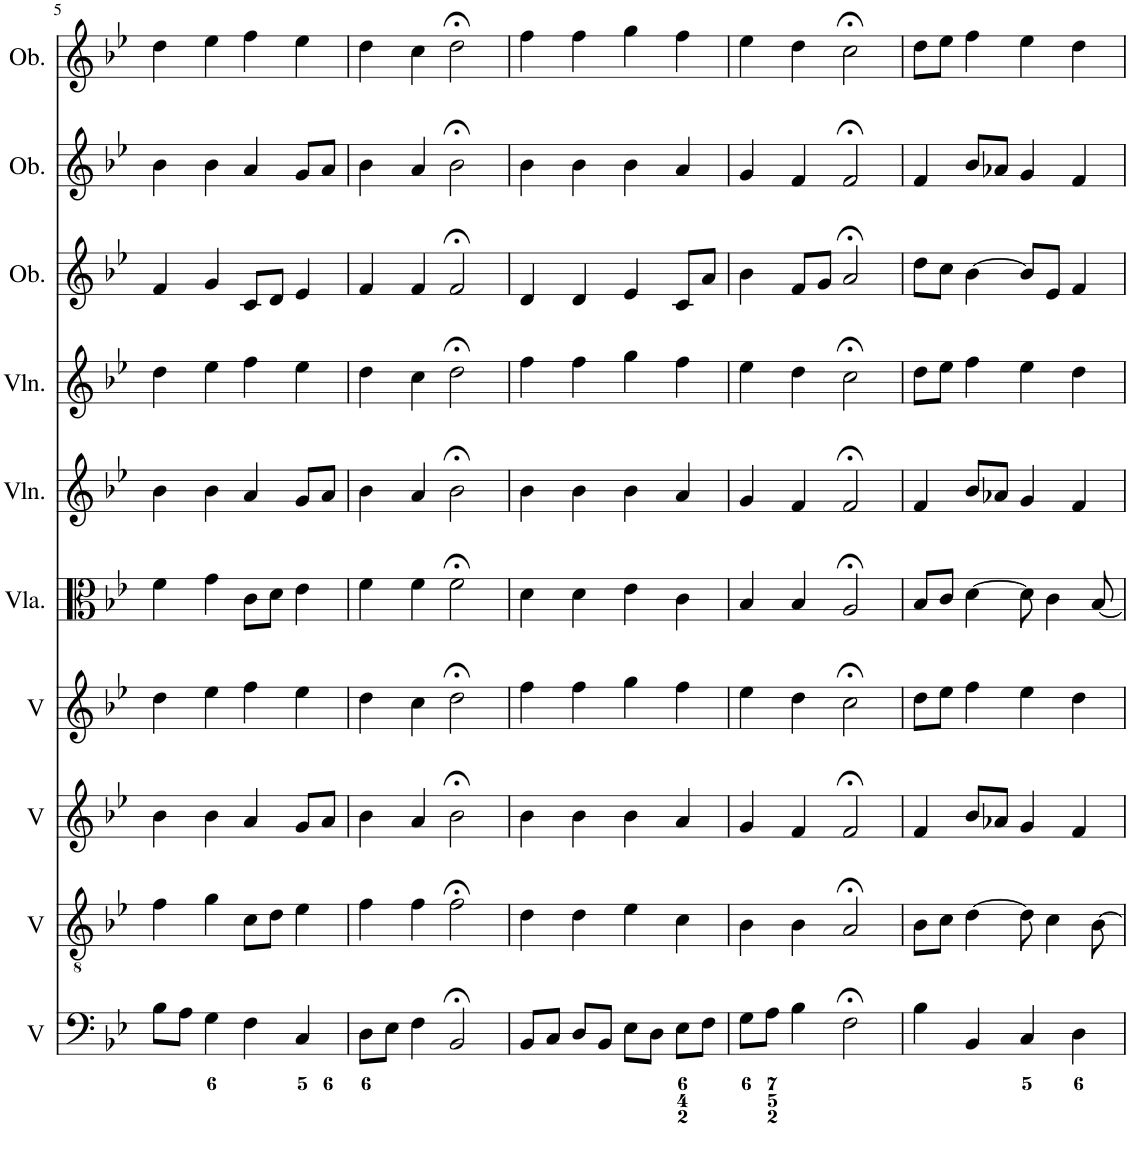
**kern	**kern	**kern	**kern	**kern	**kern	**kern	**kern	**kern	**kern
*part10	*part9	*part8	*part7	*part6	*part5	*part4	*part3	*part2	*part1
*staff10	*staff9	*staff8	*staff7	*staff6	*staff5	*staff4	*staff3	*staff2	*staff1
*I"Voice	*I"Voice	*I"Voice	*I"Voice	*I"Viola	*I"Violin	*I"Violin	*I"Oboe	*I"Oboe	*I"Oboe
*I'V	*I'V	*I'V	*I'V	*I'Vla.	*I'Vln.	*I'Vln.	*I'Ob.	*I'Ob.	*I'Ob.
!!LO:PB:g=z
*clefF4	*clefGv2	*clefG2	*clefG2	*clefC3	*clefG2	*clefG2	*clefG2	*clefG2	*clefG2
*k[b-e-]	*k[b-e-]	*k[b-e-]	*k[b-e-]	*k[b-e-]	*k[b-e-]	*k[b-e-]	*k[b-e-]	*k[b-e-]	*k[b-e-]
*M4/4	*M4/4	*M4/4	*M4/4	*M4/4	*M4/4	*M4/4	*M4/4	*M4/4	*M4/4
=5	=5	=5	=5	=5	=5	=5	=5	=5	=5
8B-\L	4f\	4b-\	4dd\	4f\	4b-\	4dd\	4f/	4b-\	4dd\
8A\J	.	.	.	.	.	.	.	.	.
4G\	4g\	4b-\	4ee-\	4g\	4b-\	4ee-\	4g/	4b-\	4ee-\
4F\	8c\L	4a/	4ff\	8c\L	4a/	4ff\	8c/L	4a/	4ff\
.	8d\J	.	.	8d\J	.	.	8d/J	.	.
4C/	4e-\	8g/L	4ee-\	4e-\	8g/L	4ee-\	4e-/	8g/L	4ee-\
.	.	8a/J	.	.	8a/J	.	.	8a/J	.
=6	=6	=6	=6	=6	=6	=6	=6	=6	=6
8D\L	4f\	4b-\	4dd\	4f\	4b-\	4dd\	4f/	4b-\	4dd\
8E-\J	.	.	.	.	.	.	.	.	.
4F\	4f\	4a/	4cc\	4f\	4a/	4cc\	4f/	4a/	4cc\
2BB-;</	2f;<\	2b-;<\	2dd;<\	2f;<\	2b-;<\	2dd;<\	2f;</	2b-;<\	2dd;<\
=7	=7	=7	=7	=7	=7	=7	=7	=7	=7
8BB-/L	4d\	4b-\	4ff\	4d\	4b-\	4ff\	4d/	4b-\	4ff\
8C/J	.	.	.	.	.	.	.	.	.
8D/L	4d\	4b-\	4ff\	4d\	4b-\	4ff\	4d/	4b-\	4ff\
8BB-/J	.	.	.	.	.	.	.	.	.
8E-\L	4e-\	4b-\	4gg\	4e-\	4b-\	4gg\	4e-/	4b-\	4gg\
8D\J	.	.	.	.	.	.	.	.	.
8E-\L	4c\	4a/	4ff\	4c\	4a/	4ff\	8c/L	4a/	4ff\
8F\J	.	.	.	.	.	.	8a/J	.	.
=8	=8	=8	=8	=8	=8	=8	=8	=8	=8
8G\L	4B-\	4g/	4ee-\	4B-/	4g/	4ee-\	4b-\	4g/	4ee-\
8A\J	.	.	.	.	.	.	.	.	.
4B-\	4B-\	4f/	4dd\	4B-/	4f/	4dd\	8f/L	4f/	4dd\
.	.	.	.	.	.	.	8g/J	.	.
2F;<\	2A;</	2f;</	2cc;<\	2A;</	2f;</	2cc;<\	2a;</	2f;</	2cc;<\
=9	=9	=9	=9	=9	=9	=9	=9	=9	=9
4B-\	8B-\L	4f/	8dd\L	8B-/L	4f/	8dd\L	8dd\L	4f/	8dd\L
.	8c\J	.	8ee-\J	8c/J	.	8ee-\J	8cc\J	.	8ee-\J
4BB-/	[4d\	8b-/L	4ff\	[4d\	8b-/L	4ff\	[4b-\	8b-/L	4ff\
.	.	8a-X/J	.	.	8a-X/J	.	.	8a-X/J	.
4C/	8d\]	4g/	4ee-\	8d\]	4g/	4ee-\	8b-/L]	4g/	4ee-\
.	4c\	.	.	4c\	.	.	8e-/J	.	.
4D\	.	4f/	4dd\	.	4f/	4dd\	4f/	4f/	4dd\
.	[8B-\	.	.	[8B-/	.	.	.	.	.
=	=	=	=	=	=	=	=	=	=
*-	*-	*-	*-	*-	*-	*-	*-	*-	*-
